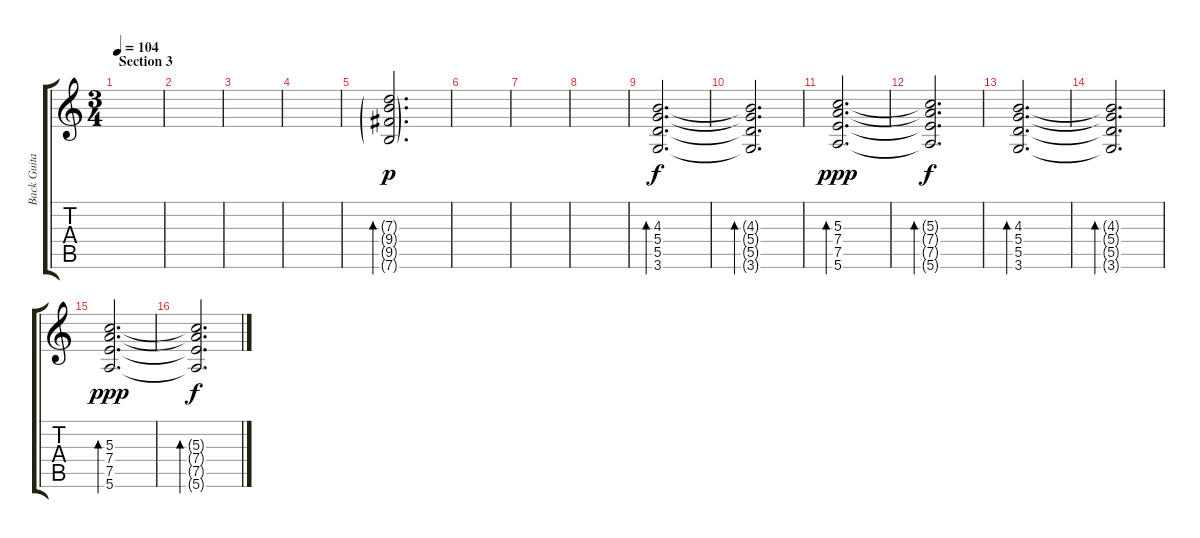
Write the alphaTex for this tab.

\track ("Back Guitar" "Back Guita") {instrument acousticguitarsteel}
\staff {score tabs}
\tuning (E4 B3 G3 D3 A2 E2) {hide}
\ts (3 4)
\section ("" "Section 3")
\tempo 104
\clef g2
\ks c
|
|
|
|
(7.3{g} 9.4{g} 9.5{g} 7.6{g}).2{d bd 240 dy p} |
|
|
|
(4.3 5.4 5.5 3.6).2{d bd 240 dy f} |
(4.3{t} 5.4{t} 5.5{t} 3.6{t}).2{d bd 240} |
(5.3 7.4 7.5 5.6).2{d bd 240 dy ppp} |
(5.3{t} 7.4{t} 7.5{t} 5.6{t}).2{d bd 240 dy f} |
(4.3 5.4 5.5 3.6).2{d bd 240} |
(4.3{t} 5.4{t} 5.5{t} 3.6{t}).2{d bd 240} |
(5.3 7.4 7.5 5.6).2{d bd 240 dy ppp} |
(5.3{t} 7.4{t} 7.5{t} 5.6{t}).2{d bd 240 dy f}
